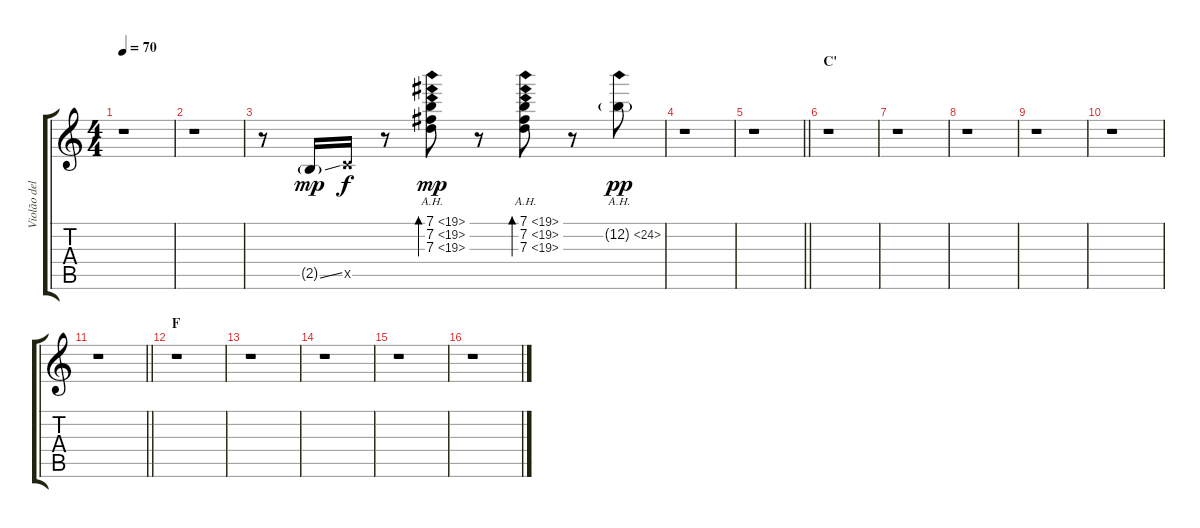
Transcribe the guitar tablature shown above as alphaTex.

\track ("Violão delay" "Violão del") {instrument acousticguitarsteel}
\staff {score tabs}
\tuning (E4 B3 G3 D3 A2 E2) {hide}
\ts (4 4)
\tempo 70
\clef g2
\ks c
r.1{dy p} |
r.1 |
r.8 2.5{ss g}.16{dy mp} 3.5{x}.16{dy f} r.8 (7.1{ah 12} 7.2{ah 12} 7.3{ah 12}).8{bd 120 dy mp} r.8 (7.1{ah 12} 7.2{ah 12} 7.3{ah 12}).8{bd 120} r.8 12.2{ah 12 g}.8{dy pp} |
r.1 |
\barLineRight lightlight
r.1 |
\section ("" "C'")
r.1 |
r.1 |
r.1 |
r.1 |
r.1 |
\barLineRight lightlight
r.1 |
\section ("" "F")
r.1 |
r.1 |
r.1 |
r.1 |
r.1
